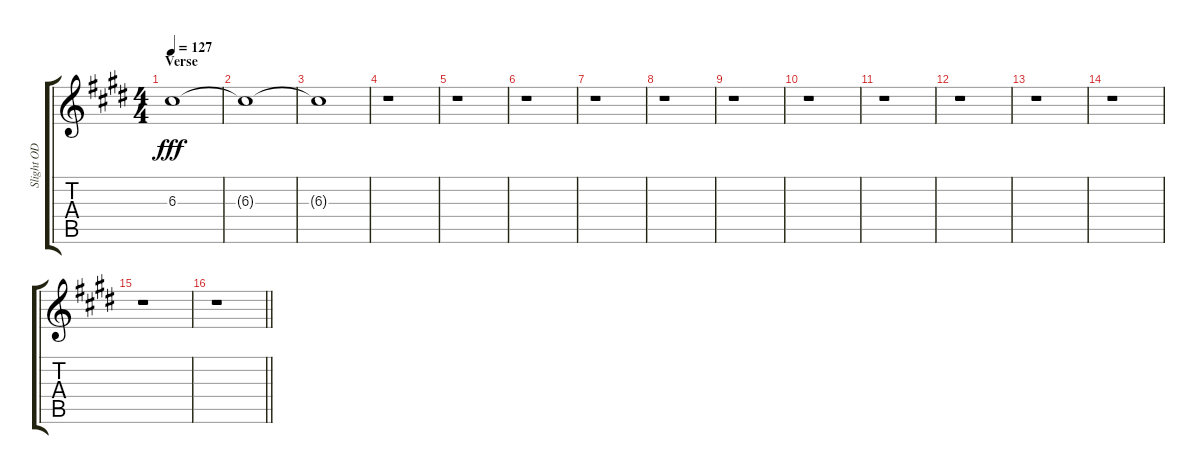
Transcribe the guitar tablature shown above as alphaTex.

\track ("Slight OD Electric /delay +reverb " "Slight OD ") {instrument electricguitarclean}
\staff {score tabs}
\tuning (E4 B3 G3 D3 A2 E2) {hide}
\ts (4 4)
\section ("" "Verse")
\tempo 127
\clef g2
\ks e
6.3.1{dy fff} |
6.3{t}.1 |
6.3{t}.1 |
r.1 |
r.1 |
r.1 |
r.1 |
r.1 |
r.1 |
r.1 |
r.1 |
r.1 |
r.1 |
r.1 |
r.1 |
\barLineRight lightlight
r.1
